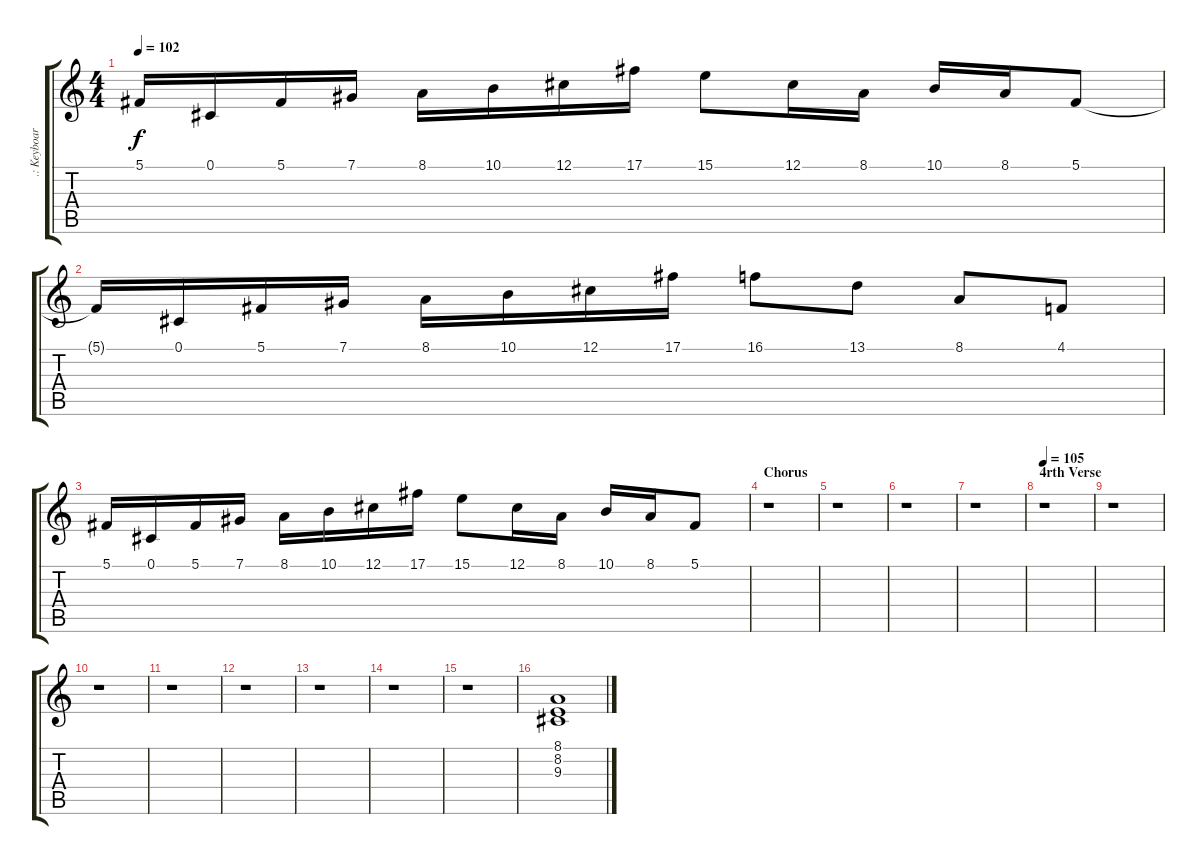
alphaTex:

\track (".: Keyboard 3  :." ".: Keyboar") {instrument stringensemble1}
\staff {score tabs}
\tuning (Db4 Ab3 E3 B2 Gb2 Db2) {hide}
\ts (4 4)
\tempo 102
\clef g2
\ks c
5.1.16{dy f} 0.1.16 5.1.16 7.1.16 8.1.16 10.1.16 12.1.16 17.1.16 15.1.8 12.1.16 8.1.16 10.1.16 8.1.16 5.1.8 |
5.1{t}.16 0.1.16 5.1.16 7.1.16 8.1.16 10.1.16 12.1.16 17.1.16 16.1.8 13.1.8 8.1.8 4.1.8 |
5.1.16 0.1.16 5.1.16 7.1.16 8.1.16 10.1.16 12.1.16 17.1.16 15.1.8 12.1.16 8.1.16 10.1.16 8.1.16 5.1.8 |
\section ("" "Chorus")
r.1 |
r.1 |
r.1 |
r.1 |
\section ("" "4rth Verse")
\tempo 105
r.1 |
r.1 |
r.1 |
r.1 |
r.1 |
r.1 |
r.1 |
r.1 |
(8.1 8.2 9.3).1
